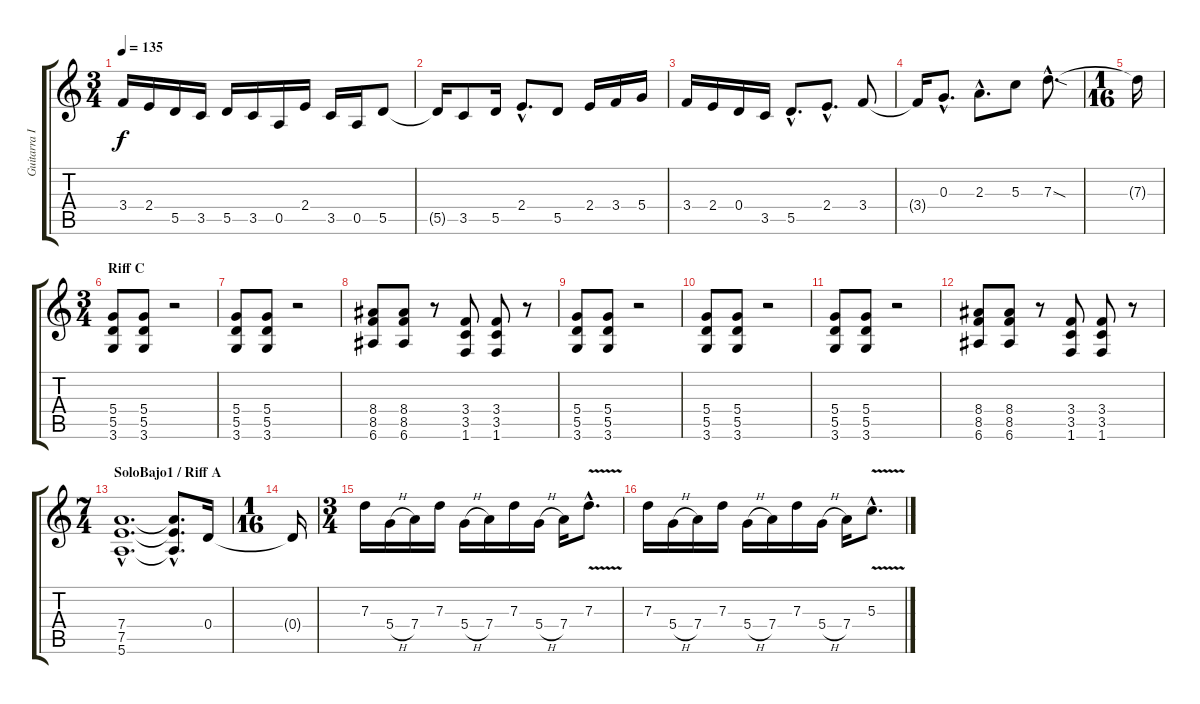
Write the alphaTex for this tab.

\track ("Guitarra II" "Guitarra I") {instrument distortionguitar}
\staff {score tabs}
\tuning (E4 B3 G3 D3 A2 E2) {hide}
\ts (3 4)
\tempo 135
\clef g2
\ks c
3.4.16{dy f} 2.4.16 5.5.16 3.5.16 5.5.16 3.5.16 0.5.16 2.4.16 3.5.16 0.5.16 5.5.8 |
5.5{t}.16 3.5.8 5.5.16 2.4{hac}.8{d} 5.5.8 2.4.16 3.4.16 5.4.16 |
3.4.16 2.4.16 0.4.16 3.5.16 5.5{hac}.8{d} 2.4{hac}.8{d} 3.4.8 |
3.4{t}.16 0.3{hac}.8{d} 2.3{hac}.8{d} 5.3.8 7.3{sod hac}.8{d} |
\ts (1 16)
7.3{t}.16 |
\ts (3 4)
\section ("" "Riff C")
(5.4 5.5 3.6).8 (5.4 5.5 3.6).8 r.2 |
(5.4 5.5 3.6).8 (5.4 5.5 3.6).8 r.2 |
(8.4 8.5 6.6).8 (8.4 8.5 6.6).8 r.8 (3.4 3.5 1.6).8 (3.4 3.5 1.6).8 r.8 |
(5.4 5.5 3.6).8 (5.4 5.5 3.6).8 r.2 |
(5.4 5.5 3.6).8 (5.4 5.5 3.6).8 r.2 |
(5.4 5.5 3.6).8 (5.4 5.5 3.6).8 r.2 |
(8.4 8.5 6.6).8 (8.4 8.5 6.6).8 r.8 (3.4 3.5 1.6).8 (3.4 3.5 1.6).8 r.8 |
\ts (7 4)
\section ("" "SoloBajo1 / Riff A")
(7.4{hac} 7.5{hac} 5.6{hac}).1{d} (7.4{hac t} 7.5{hac t} 5.6{hac t}).8{d} 0.4.16 |
\ts (1 16)
0.4{t}.16 |
\ts (3 4)
7.3.16 5.4{h}.16 7.4.16 7.3.16 5.4{h}.16 7.4.16 7.3.16 5.4{h}.16 7.4.16 7.3{v hac}.8{d} |
7.3.16 5.4{h}.16 7.4.16 7.3.16 5.4{h}.16 7.4.16 7.3.16 5.4{h}.16 7.4.16 5.3{v hac}.8{d}
